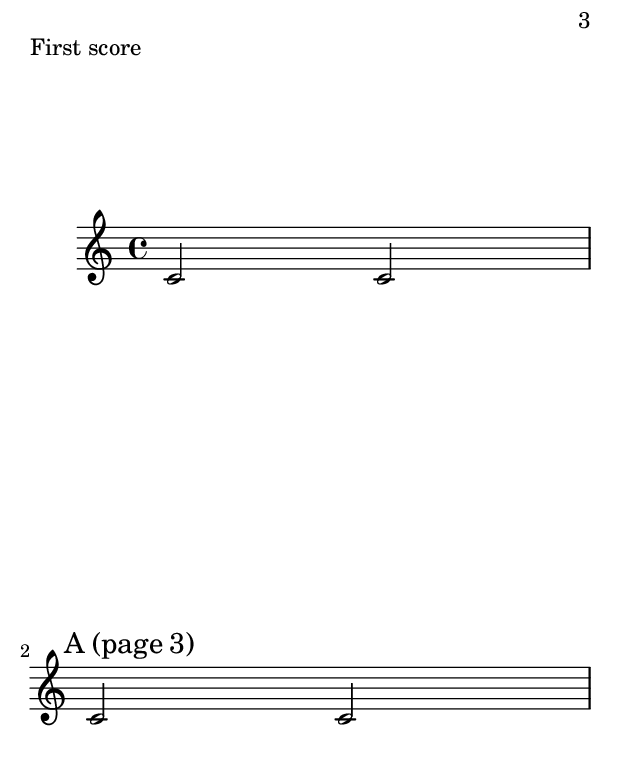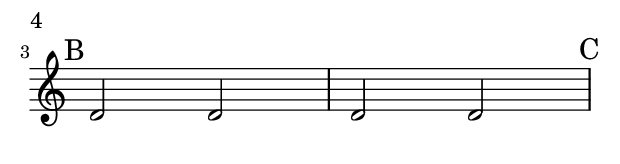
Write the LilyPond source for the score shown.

%% Generated by lilypond-book.py
%% Options: [exampleindent=10.16\mm,indent=0\mm,line-width=160\mm]
\include "lilypond-book-preamble.ly"


% ****************************************************************
% Start cut-&-pastable-section
% ****************************************************************



\paper {
  indent = 0\mm
  line-width = 160\mm
  % offset the left padding, also add 1mm as lilypond creates cropped
  % images with a little space on the right
  line-width = #(- line-width (* mm  3.000000) (* mm 1))
}

\layout {
  
}





% ****************************************************************
% ly snippet:
% ****************************************************************
\sourcefilename "page-label.ly"
\sourcefileline 0
%% DO NOT EDIT this file manually; it is automatically
%% generated from LSR http://lsr.di.unimi.it
%% Make any changes in LSR itself, or in Documentation/snippets/new/ ,
%% and then run scripts/auxiliar/makelsr.py
%%
%% This file is in the public domain.
\version "2.18.0"

\header {
%% Translation of GIT committish: 8ffecf6be17c6ec2ff87cf31873121a8cce29b09
  texidoces = "
Se pueden situar etiquetas de página dentro de la música o en el nivel
superior, y ser referenciadas desde otros elementos de marcado.

"
  doctitlees = "Etiqueta de página"

%% Translation of GIT committish: 8eae9a75fb3ec1d0b6633103c8a652608c8fa630
  texidocfr = "
Des références de page peuvent prendre place aussi bien dans la
musique qu'en tête de partition, puis être reprises dans un
@emph{markup}.

"
  doctitlefr = "Référencement de page"

  lsrtags = "spacing"

  texidoc = "
Page labels may be placed inside music or at top-level, and referred to
in markups.

"
  doctitle = "Page label"
} % begin verbatim

#(set-default-paper-size "a6")

#(define-markup-command (toc-line layout props label text)
  (symbol? markup?)
  (interpret-markup layout props
   (markup #:fill-line (text #:page-ref label "8" "?"))))

\book {
  \markup \huge \fill-line { \null Title Page \null }

  \pageBreak

  \label #'toc
  \markup \column {
    \large \fill-line { \null Table of contents \null }
    \toc-line #'toc "Table of contents"
    \toc-line #'firstScore "First Score"
    \toc-line #'markA "Mark A"
    \toc-line #'markB "Mark B"
    \toc-line #'markC "Mark C"
    \toc-line #'unknown "Unknown label"
  }

  \pageBreak

  \label #'firstScore
  \score {
    \new Staff \relative c' {
      c2 c
      \mark \markup {
        A (page \concat { \page-ref #'markA "0" "?" ) }
      } \label #'markA
      c2 c
      \pageBreak
      \mark "B" \label #'markB
      d2 d
      d2 d
      \once \override Score.RehearsalMark.break-visibility =
        #begin-of-line-invisible
      \mark "C" \label #'markC
    }
    \header { piece = "First score" }
  }
}



% ****************************************************************
% end ly snippet
% ****************************************************************
